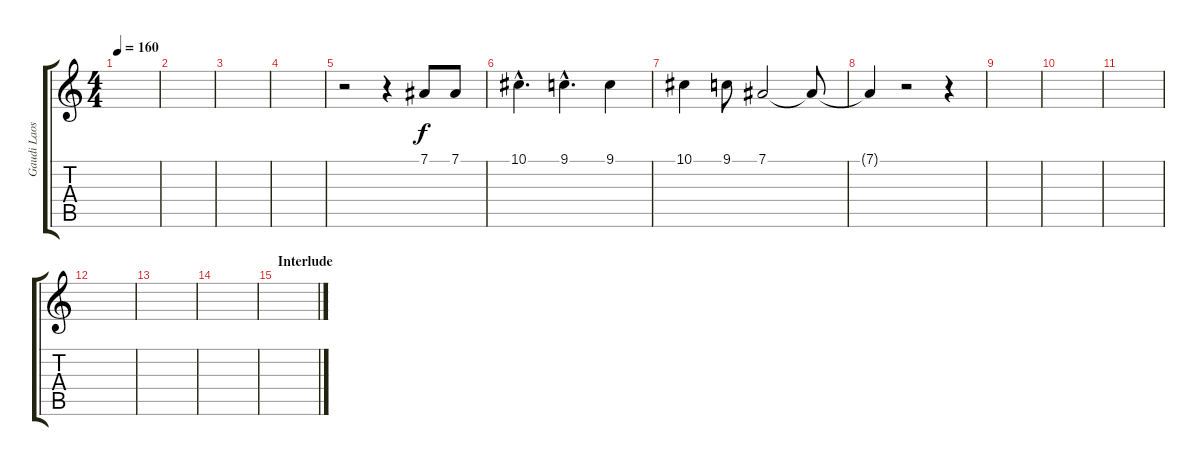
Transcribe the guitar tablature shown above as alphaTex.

\track ("Gaudi Laos - Backing vocals" "Gaudi Laos") {instrument violin}
\staff {score tabs}
\tuning (Eb4 Bb3 Gb3 Db3 Ab2 Eb2) {hide}
\ts (4 4)
\tempo 160
\clef g2
\ks c
|
|
|
|
r.2 r.4 7.1.8 7.1.8 |
10.1{hac}.4{d} 9.1{hac}.4{d} 9.1.4 |
10.1.4 9.1.8 7.1.2 7.1{t}.8 |
7.1{t}.4 r.2 r.4 |
|
|
|
|
|
|
\section ("" "Interlude")
